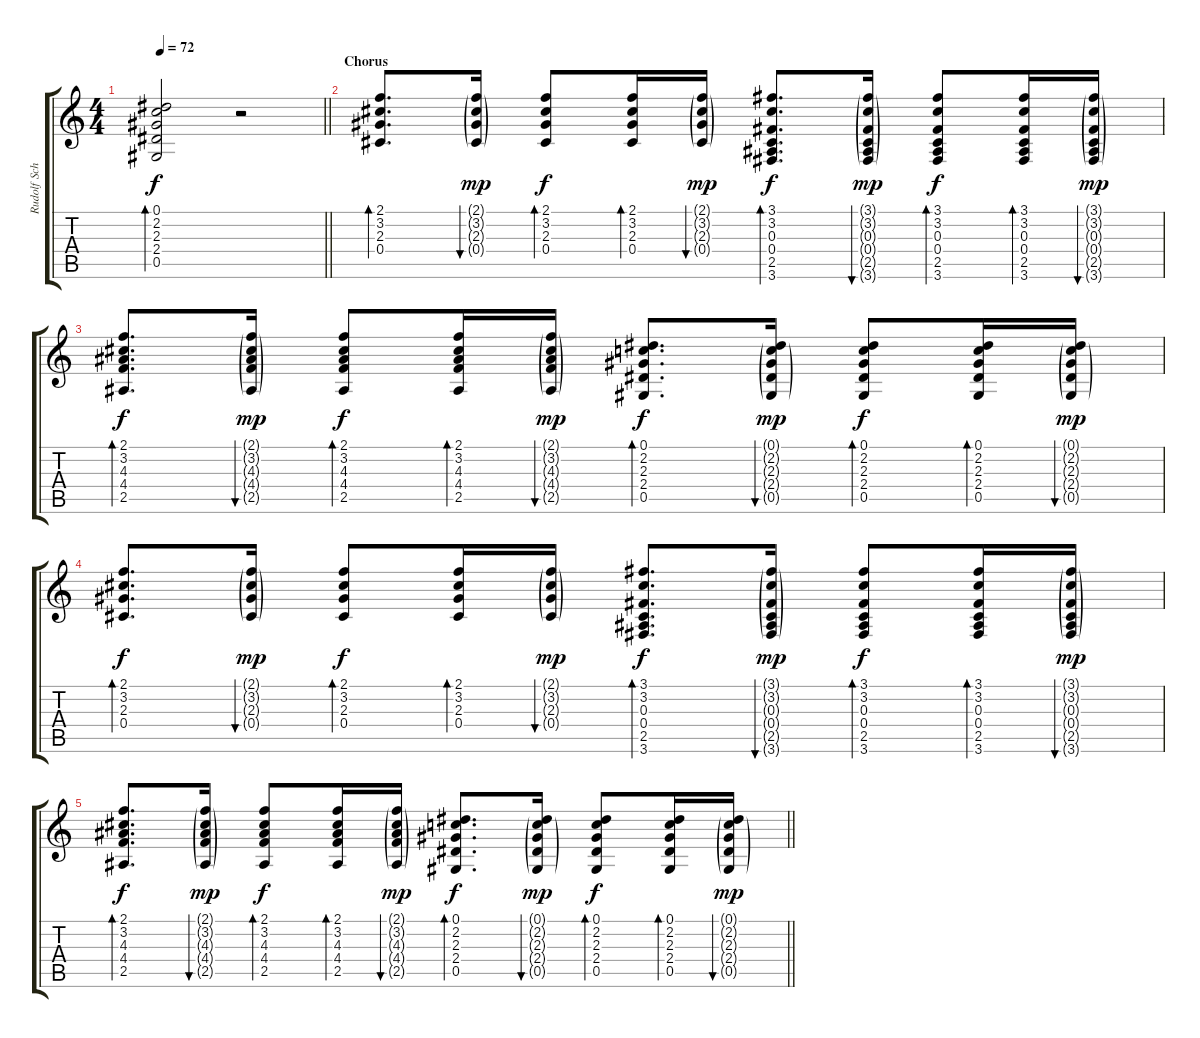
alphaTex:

\track ("Rudolf Schenker" "Rudolf Sch") {instrument electricguitarclean}
\staff {score tabs}
\tuning (Eb4 Bb3 Gb3 Db3 Ab2 Eb2) {hide}
\ts (4 4)
\tempo 72
\clef g2
\barLineRight lightlight
\ks c
(0.1 2.2 2.3 2.4 0.5).2{bd 60 dy f} r.2 |
\section ("" "Chorus")
(2.1 3.2 2.3 0.4).8{d bd 60} (2.1{g} 3.2{g} 2.3{g} 0.4{g}).16{bu 60 dy mp} (2.1 3.2 2.3 0.4).8{bd 60 dy f} (2.1 3.2 2.3 0.4).16{bd 60} (2.1{g} 3.2{g} 2.3{g} 0.4{g}).16{bu 60 dy mp} (3.1 3.2 0.3 0.4 2.5 3.6).8{d bd 60 dy f} (3.1{g} 3.2{g} 0.3{g} 0.4{g} 2.5{g} 3.6{g}).16{bu 60 dy mp} (3.1 3.2 0.3 0.4 2.5 3.6).8{bd 60 dy f} (3.1 3.2 0.3 0.4 2.5 3.6).16{bd 60} (3.1{g} 3.2{g} 0.3{g} 0.4{g} 2.5{g} 3.6{g}).16{bu 60 dy mp} |
(2.1 3.2 4.3 4.4 2.5).8{d bd 60 dy f} (2.1{g} 3.2{g} 4.3{g} 4.4{g} 2.5{g}).16{bu 60 dy mp} (2.1 3.2 4.3 4.4 2.5).8{bd 60 dy f} (2.1 3.2 4.3 4.4 2.5).16{bd 60} (2.1{g} 3.2{g} 4.3{g} 4.4{g} 2.5{g}).16{bu 60 dy mp} (0.1 2.2 2.3 2.4 0.5).8{d bd 60 dy f} (0.1{g} 2.2{g} 2.3{g} 2.4{g} 0.5{g}).16{bu 60 dy mp} (0.1 2.2 2.3 2.4 0.5).8{bd 60 dy f} (0.1 2.2 2.3 2.4 0.5).16{bd 60} (0.1{g} 2.2{g} 2.3{g} 2.4{g} 0.5{g}).16{bu 60 dy mp} |
(2.1 3.2 2.3 0.4).8{d bd 60 dy f} (2.1{g} 3.2{g} 2.3{g} 0.4{g}).16{bu 60 dy mp} (2.1 3.2 2.3 0.4).8{bd 60 dy f} (2.1 3.2 2.3 0.4).16{bd 60} (2.1{g} 3.2{g} 2.3{g} 0.4{g}).16{bu 60 dy mp} (3.1 3.2 0.3 0.4 2.5 3.6).8{d bd 60 dy f} (3.1{g} 3.2{g} 0.3{g} 0.4{g} 2.5{g} 3.6{g}).16{bu 60 dy mp} (3.1 3.2 0.3 0.4 2.5 3.6).8{bd 60 dy f} (3.1 3.2 0.3 0.4 2.5 3.6).16{bd 60} (3.1{g} 3.2{g} 0.3{g} 0.4{g} 2.5{g} 3.6{g}).16{bu 60 dy mp} |
\barLineRight lightlight
(2.1 3.2 4.3 4.4 2.5).8{d bd 60 dy f} (2.1{g} 3.2{g} 4.3{g} 4.4{g} 2.5{g}).16{bu 60 dy mp} (2.1 3.2 4.3 4.4 2.5).8{bd 60 dy f} (2.1 3.2 4.3 4.4 2.5).16{bd 60} (2.1{g} 3.2{g} 4.3{g} 4.4{g} 2.5{g}).16{bu 60 dy mp} (0.1 2.2 2.3 2.4 0.5).8{d bd 60 dy f} (0.1{g} 2.2{g} 2.3{g} 2.4{g} 0.5{g}).16{bu 60 dy mp} (0.1 2.2 2.3 2.4 0.5).8{bd 60 dy f} (0.1 2.2 2.3 2.4 0.5).16{bd 60} (0.1{g} 2.2{g} 2.3{g} 2.4{g} 0.5{g}).16{bu 60 dy mp}
